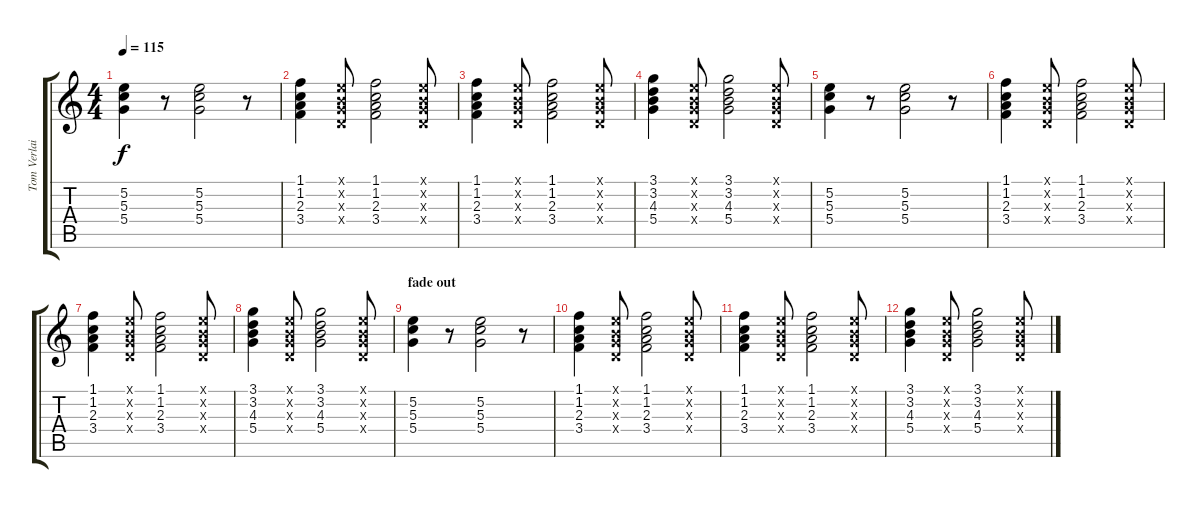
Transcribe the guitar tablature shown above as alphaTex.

\track ("Tom Verlaine" "Tom Verlai") {instrument acousticguitarsteel}
\staff {score tabs}
\tuning (E4 B3 G3 D3 A2 E2) {hide}
\ts (4 4)
\tempo 115
\clef g2
\ks c
(5.2 5.3 5.4).4{dy f} r.8 (5.2 5.3 5.4).2 r.8 |
(1.1 1.2 2.3 3.4).4 (0.1{x} 0.2{x} 0.3{x} 0.4{x}).8 (1.1 1.2 2.3 3.4).2 (0.1{x} 0.2{x} 0.3{x} 0.4{x}).8 |
(1.1 1.2 2.3 3.4).4 (0.1{x} 0.2{x} 0.3{x} 0.4{x}).8 (1.1 1.2 2.3 3.4).2 (0.1{x} 0.2{x} 0.3{x} 0.4{x}).8 |
(3.1 3.2 4.3 5.4).4 (0.1{x} 0.2{x} 0.3{x} 0.4{x}).8 (3.1 3.2 4.3 5.4).2 (0.1{x} 0.2{x} 0.3{x} 0.4{x}).8 |
(5.2 5.3 5.4).4{volume 12} r.8 (5.2 5.3 5.4).2 r.8 |
(1.1 1.2 2.3 3.4).4{volume 10} (0.1{x} 0.2{x} 0.3{x} 0.4{x}).8 (1.1 1.2 2.3 3.4).2 (0.1{x} 0.2{x} 0.3{x} 0.4{x}).8 |
(1.1 1.2 2.3 3.4).4{volume 9} (0.1{x} 0.2{x} 0.3{x} 0.4{x}).8 (1.1 1.2 2.3 3.4).2 (0.1{x} 0.2{x} 0.3{x} 0.4{x}).8 |
(3.1 3.2 4.3 5.4).4{volume 8} (0.1{x} 0.2{x} 0.3{x} 0.4{x}).8 (3.1 3.2 4.3 5.4).2 (0.1{x} 0.2{x} 0.3{x} 0.4{x}).8 |
\section ("" "fade out")
(5.2 5.3 5.4).4{volume 7} r.8 (5.2 5.3 5.4).2 r.8 |
(1.1 1.2 2.3 3.4).4{volume 6} (0.1{x} 0.2{x} 0.3{x} 0.4{x}).8 (1.1 1.2 2.3 3.4).2 (0.1{x} 0.2{x} 0.3{x} 0.4{x}).8 |
(1.1 1.2 2.3 3.4).4{volume 5} (0.1{x} 0.2{x} 0.3{x} 0.4{x}).8 (1.1 1.2 2.3 3.4).2 (0.1{x} 0.2{x} 0.3{x} 0.4{x}).8 |
(3.1 3.2 4.3 5.4).4{volume 3} (0.1{x} 0.2{x} 0.3{x} 0.4{x}).8 (3.1 3.2 4.3 5.4).2 (0.1{x} 0.2{x} 0.3{x} 0.4{x}).8
